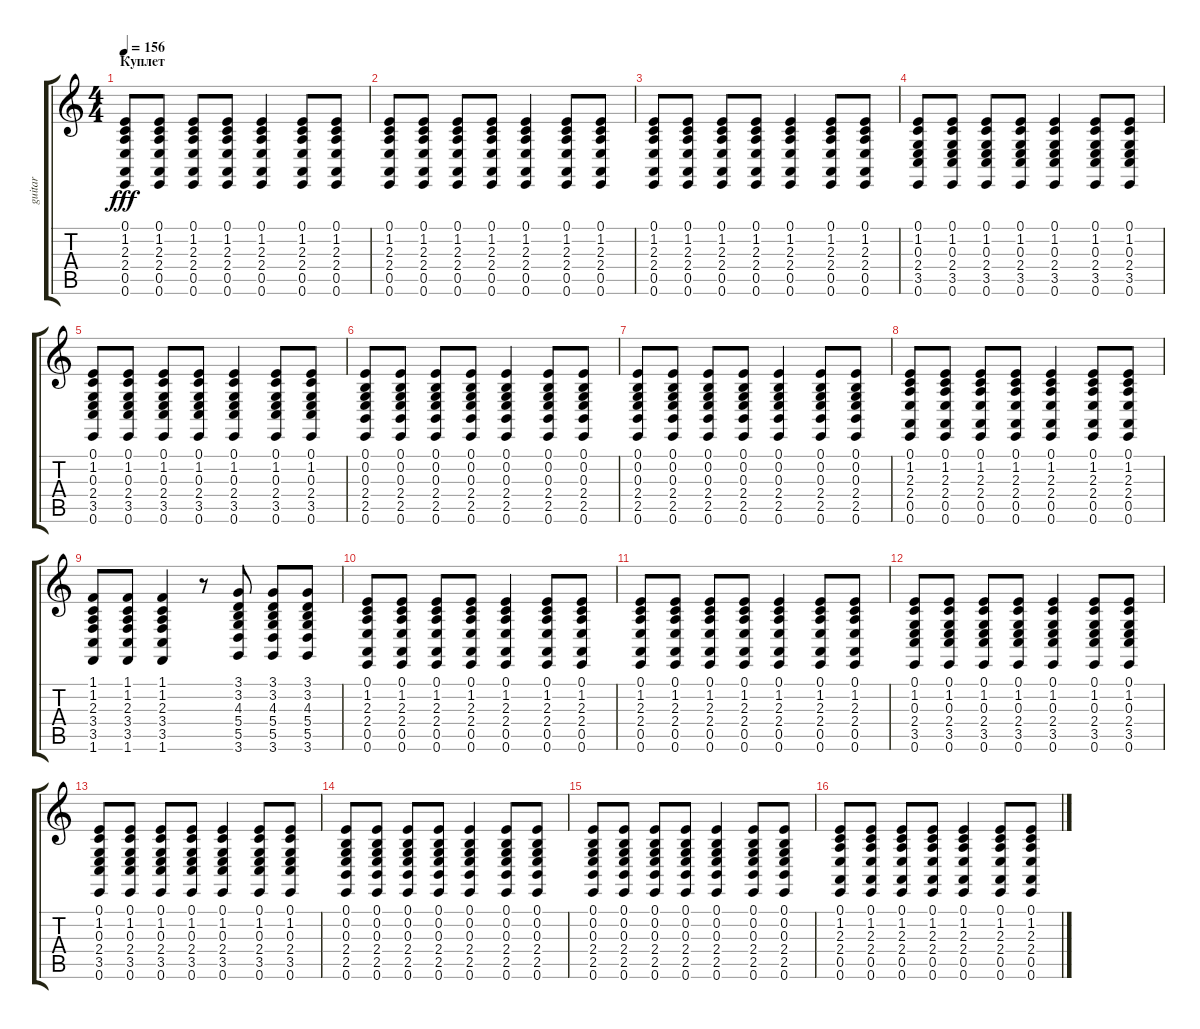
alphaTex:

\track ("guitar" "guitar") {instrument churchorgan}
\staff {score tabs}
\tuning (E4 B3 G3 D3 A2 E2) {hide}
\ts (4 4)
\section ("" "Куплет")
\tempo 156
\clef g2
\ks c
(0.1 1.2 2.3 2.4 0.5 0.6).8{dy fff} (0.1 1.2 2.3 2.4 0.5 0.6).8 (0.1 1.2 2.3 2.4 0.5 0.6).8 (0.1 1.2 2.3 2.4 0.5 0.6).8 (0.1 1.2 2.3 2.4 0.5 0.6).4 (0.1 1.2 2.3 2.4 0.5 0.6).8 (0.1 1.2 2.3 2.4 0.5 0.6).8 |
(0.1 1.2 2.3 2.4 0.5 0.6).8 (0.1 1.2 2.3 2.4 0.5 0.6).8 (0.1 1.2 2.3 2.4 0.5 0.6).8 (0.1 1.2 2.3 2.4 0.5 0.6).8 (0.1 1.2 2.3 2.4 0.5 0.6).4 (0.1 1.2 2.3 2.4 0.5 0.6).8 (0.1 1.2 2.3 2.4 0.5 0.6).8 |
(0.1 1.2 2.3 2.4 0.5 0.6).8 (0.1 1.2 2.3 2.4 0.5 0.6).8 (0.1 1.2 2.3 2.4 0.5 0.6).8 (0.1 1.2 2.3 2.4 0.5 0.6).8 (0.1 1.2 2.3 2.4 0.5 0.6).4 (0.1 1.2 2.3 2.4 0.5 0.6).8 (0.1 1.2 2.3 2.4 0.5 0.6).8 |
(0.1 1.2 0.3 2.4 3.5 0.6).8 (0.1 1.2 0.3 2.4 3.5 0.6).8 (0.1 1.2 0.3 2.4 3.5 0.6).8 (0.1 1.2 0.3 2.4 3.5 0.6).8 (0.1 1.2 0.3 2.4 3.5 0.6).4 (0.1 1.2 0.3 2.4 3.5 0.6).8 (0.1 1.2 0.3 2.4 3.5 0.6).8 |
(0.1 1.2 0.3 2.4 3.5 0.6).8 (0.1 1.2 0.3 2.4 3.5 0.6).8 (0.1 1.2 0.3 2.4 3.5 0.6).8 (0.1 1.2 0.3 2.4 3.5 0.6).8 (0.1 1.2 0.3 2.4 3.5 0.6).4 (0.1 1.2 0.3 2.4 3.5 0.6).8 (0.1 1.2 0.3 2.4 3.5 0.6).8 |
(0.1 0.2 0.3 2.4 2.5 0.6).8 (0.1 0.2 0.3 2.4 2.5 0.6).8 (0.1 0.2 0.3 2.4 2.5 0.6).8 (0.1 0.2 0.3 2.4 2.5 0.6).8 (0.1 0.2 0.3 2.4 2.5 0.6).4 (0.1 0.2 0.3 2.4 2.5 0.6).8 (0.1 0.2 0.3 2.4 2.5 0.6).8 |
(0.1 0.2 0.3 2.4 2.5 0.6).8 (0.1 0.2 0.3 2.4 2.5 0.6).8 (0.1 0.2 0.3 2.4 2.5 0.6).8 (0.1 0.2 0.3 2.4 2.5 0.6).8 (0.1 0.2 0.3 2.4 2.5 0.6).4 (0.1 0.2 0.3 2.4 2.5 0.6).8 (0.1 0.2 0.3 2.4 2.5 0.6).8 |
(0.1 1.2 2.3 2.4 0.5 0.6).8 (0.1 1.2 2.3 2.4 0.5 0.6).8 (0.1 1.2 2.3 2.4 0.5 0.6).8 (0.1 1.2 2.3 2.4 0.5 0.6).8 (0.1 1.2 2.3 2.4 0.5 0.6).4 (0.1 1.2 2.3 2.4 0.5 0.6).8 (0.1 1.2 2.3 2.4 0.5 0.6).8 |
(1.1 1.2 2.3 3.4 3.5 1.6).8 (1.1 1.2 2.3 3.4 3.5 1.6).8 (1.1 1.2 2.3 3.4 3.5 1.6).4 r.8 (3.1 3.2 4.3 5.4 5.5 3.6).8 (3.1 3.2 4.3 5.4 5.5 3.6).8 (3.1 3.2 4.3 5.4 5.5 3.6).8 |
(0.1 1.2 2.3 2.4 0.5 0.6).8 (0.1 1.2 2.3 2.4 0.5 0.6).8 (0.1 1.2 2.3 2.4 0.5 0.6).8 (0.1 1.2 2.3 2.4 0.5 0.6).8 (0.1 1.2 2.3 2.4 0.5 0.6).4 (0.1 1.2 2.3 2.4 0.5 0.6).8 (0.1 1.2 2.3 2.4 0.5 0.6).8 |
(0.1 1.2 2.3 2.4 0.5 0.6).8 (0.1 1.2 2.3 2.4 0.5 0.6).8 (0.1 1.2 2.3 2.4 0.5 0.6).8 (0.1 1.2 2.3 2.4 0.5 0.6).8 (0.1 1.2 2.3 2.4 0.5 0.6).4 (0.1 1.2 2.3 2.4 0.5 0.6).8 (0.1 1.2 2.3 2.4 0.5 0.6).8 |
(0.1 1.2 0.3 2.4 3.5 0.6).8 (0.1 1.2 0.3 2.4 3.5 0.6).8 (0.1 1.2 0.3 2.4 3.5 0.6).8 (0.1 1.2 0.3 2.4 3.5 0.6).8 (0.1 1.2 0.3 2.4 3.5 0.6).4 (0.1 1.2 0.3 2.4 3.5 0.6).8 (0.1 1.2 0.3 2.4 3.5 0.6).8 |
(0.1 1.2 0.3 2.4 3.5 0.6).8 (0.1 1.2 0.3 2.4 3.5 0.6).8 (0.1 1.2 0.3 2.4 3.5 0.6).8 (0.1 1.2 0.3 2.4 3.5 0.6).8 (0.1 1.2 0.3 2.4 3.5 0.6).4 (0.1 1.2 0.3 2.4 3.5 0.6).8 (0.1 1.2 0.3 2.4 3.5 0.6).8 |
(0.1 0.2 0.3 2.4 2.5 0.6).8 (0.1 0.2 0.3 2.4 2.5 0.6).8 (0.1 0.2 0.3 2.4 2.5 0.6).8 (0.1 0.2 0.3 2.4 2.5 0.6).8 (0.1 0.2 0.3 2.4 2.5 0.6).4 (0.1 0.2 0.3 2.4 2.5 0.6).8 (0.1 0.2 0.3 2.4 2.5 0.6).8 |
(0.1 0.2 0.3 2.4 2.5 0.6).8 (0.1 0.2 0.3 2.4 2.5 0.6).8 (0.1 0.2 0.3 2.4 2.5 0.6).8 (0.1 0.2 0.3 2.4 2.5 0.6).8 (0.1 0.2 0.3 2.4 2.5 0.6).4 (0.1 0.2 0.3 2.4 2.5 0.6).8 (0.1 0.2 0.3 2.4 2.5 0.6).8 |
(0.1 1.2 2.3 2.4 0.5 0.6).8 (0.1 1.2 2.3 2.4 0.5 0.6).8 (0.1 1.2 2.3 2.4 0.5 0.6).8 (0.1 1.2 2.3 2.4 0.5 0.6).8 (0.1 1.2 2.3 2.4 0.5 0.6).4 (0.1 1.2 2.3 2.4 0.5 0.6).8 (0.1 1.2 2.3 2.4 0.5 0.6).8
